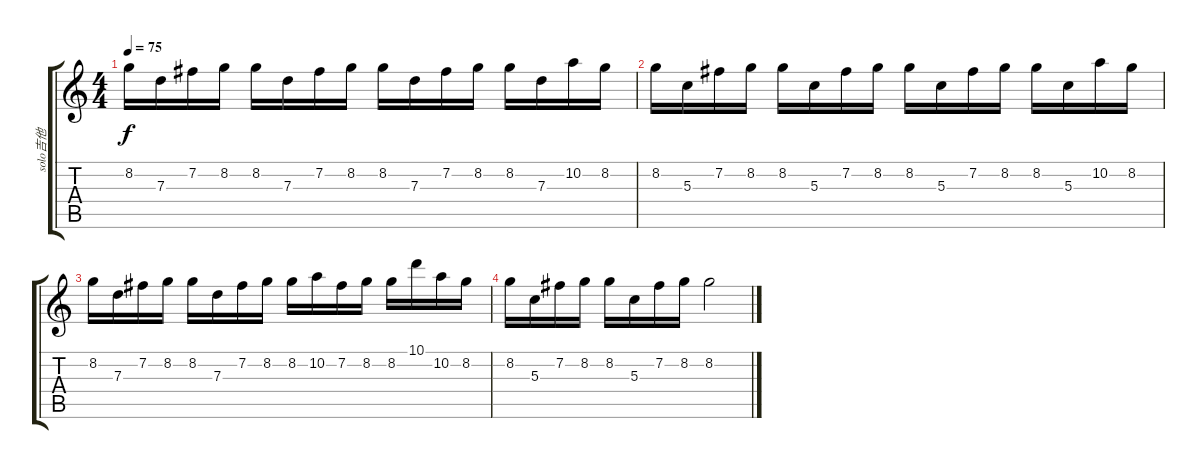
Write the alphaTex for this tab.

\track ("solo吉他" "solo吉他") {instrument acousticguitarsteel}
\staff {score tabs}
\tuning (E4 B3 G3 D3 A2 E2) {hide}
\ts (4 4)
\tempo 75
\clef g2
\ks c
8.2.16{dy f instrument acousticguitarsteel} 7.3.16 7.2.16 8.2.16 8.2.16 7.3.16 7.2.16 8.2.16 8.2.16 7.3.16 7.2.16 8.2.16 8.2.16 7.3.16 10.2.16 8.2.16 |
8.2.16 5.3.16 7.2.16 8.2.16 8.2.16 5.3.16 7.2.16 8.2.16 8.2.16 5.3.16 7.2.16 8.2.16 8.2.16 5.3.16 10.2.16 8.2.16 |
8.2.16 7.3.16 7.2.16 8.2.16 8.2.16 7.3.16 7.2.16 8.2.16 8.2.16 10.2.16 7.2.16 8.2.16 8.2.16 10.1.16 10.2.16 8.2.16 |
8.2.16 5.3.16 7.2.16 8.2.16 8.2.16 5.3.16 7.2.16 8.2.16 8.2.2
